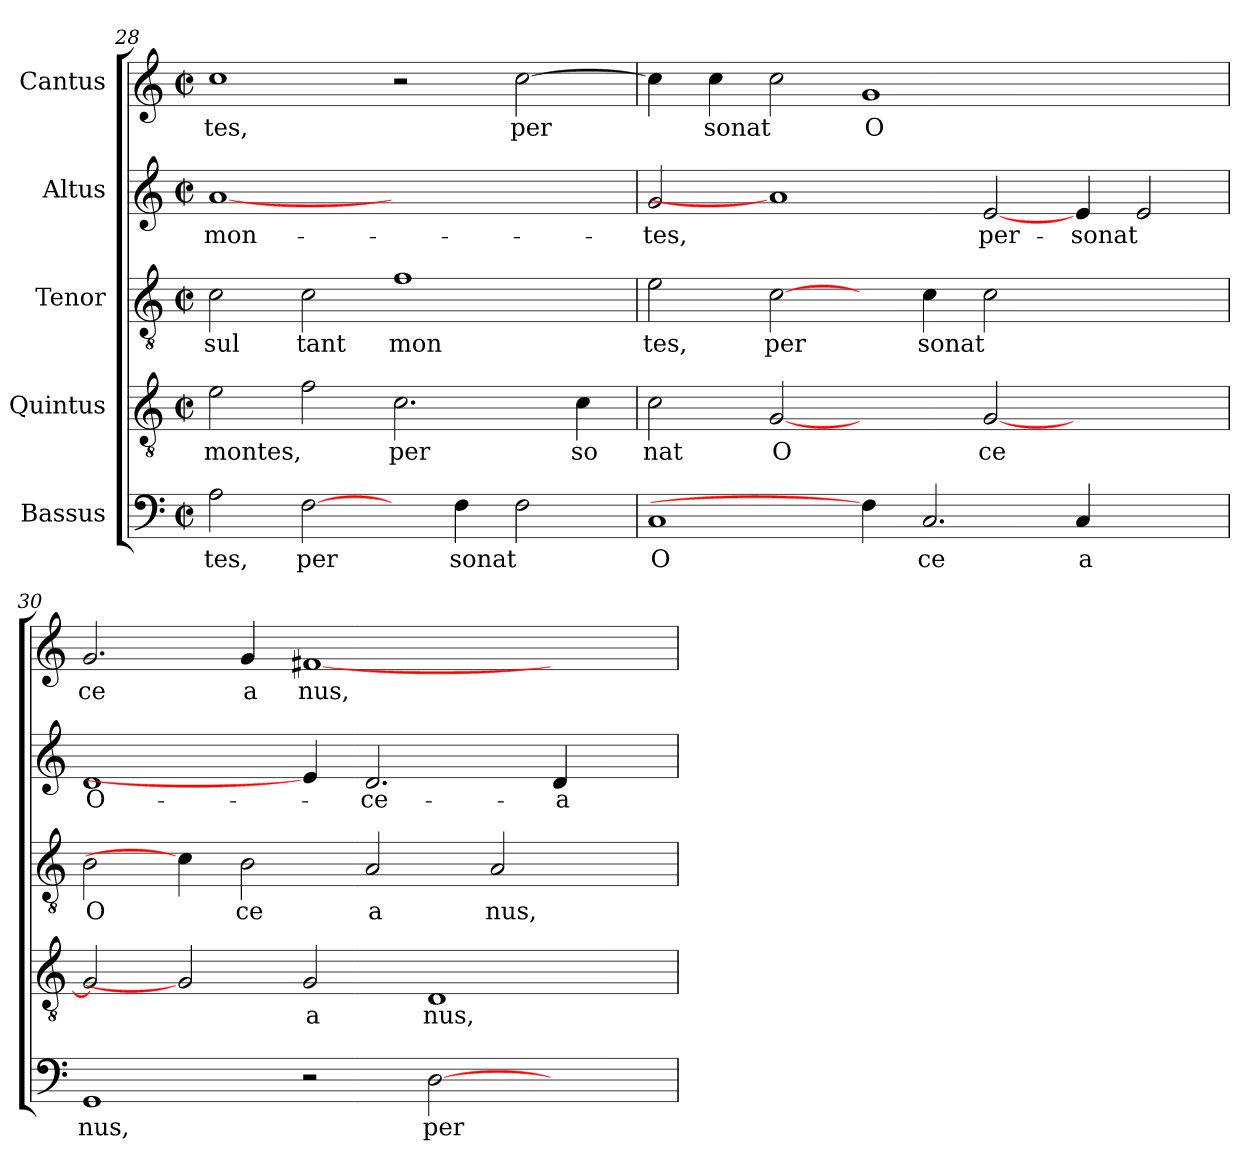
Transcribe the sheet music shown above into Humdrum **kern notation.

**kern	**text	**kern	**text	**kern	**text	**kern	**text	**kern	**text
*part5	*part5	*part4	*part4	*part3	*part3	*part2	*part2	*part1	*part1
*staff5	*staff5	*staff4	*staff4	*staff3	*staff3	*staff2	*staff2	*staff1	*staff1
*I"Bassus	*	*I"Quintus	*	*I"Tenor	*	*I"Altus	*	*I"Cantus	*
*clefF4	*	*clefGv2	*	*clefGv2	*	*clefG2	*	*clefG2	*
*M2/2	*	*M2/2	*	*M2/2	*	*M2/2	*	*M2/2	*
*met(c|)	*	*met(c|)	*	*met(c|)	*	*met(c|)	*	*met(c|)	*
=28	=28	=28	=28	=28	=28	=28	=28	=28	=28
!	!LO:LY:b:cj	!	!LO:LY:b:cj	!	!LO:LY:b:cj	!	!LO:LY:b:cj	!	!LO:LY:b:cj
2A\	tes,	2e\	montes,	2c\	sul	[1a	mon-	1cc	tes,
!	!LO:LY:b:cj	!	!	!	!LO:LY:b:cj	!	!	!	!
[2F\	per	2f\	.	2c\	tant	.	.	.	.
!	!	!	!LO:LY:b:cj	!	!LO:LY:b:cj	!	!	!	!
4ryy	.	2.c\	per	1f	mon	1ryy	.	2r	.
!	!LO:LY:b	!	!	!	!	!	!	!	!
4F\	sonat	.	.	.	.	.	.	.	.
!	!	!	!	!	!	!	!	!	!LO:LY:b
2F\	.	.	.	.	.	.	.	[>2cc\	per
!	!	!	!LO:LY:b:cj	!	!	!	!	!	!
.	.	4c\	so	.	.	.	.	.	.
=29	=29	=29	=29	=29	=29	=29	=29	=29	=29
!	!LO:LY:b:cj	!	!LO:LY:b:cj	!	!LO:LY:b:cj	!	!LO:LY:b:cj	!	!
1C	O	2c\	nat	2e\	tes,	2g/	-tes,	4cc\]	.
!	!	!	!	!	!	!	!	!	!LO:LY:b
.	.	.	.	.	.	.	.	4cc\	sonat
!	!	!	!LO:LY:b:cj	!	!LO:LY:b:cj	!	!	!	!
.	.	[2G	O	[2c\	per	1a]	.	2cc\	.
!	!	!	!	!	!	!	!	!	!LO:LY:b:cj
4F\]	.	2ryy	.	4ryy	.	.	.	1g	O
!	!LO:LY:b:cj	!	!	!	!LO:LY:b	!	!	!	!
2.C/	ce	.	.	4c\	sonat	.	.	.	.
!	!	!	!LO:LY:b:cj	!	!	!	!LO:LY:b:cj	!	!
.	.	[<2G/	ce	2c\	.	[2e/	per-	.	.
!	!LO:LY:b:cj	!	!	!	!	!	!LO:LY:b	!	!
4C/	a	2.ryy	.	2.ryy	.	4e/	-sonat	2.ryy	.
2ryy	.	.	.	.	.	2e/	.	.	.
=30	=30	=30	=30	=30	=30	=30	=30	=30	=30
!	!LO:LY:b:cj	!	!	!	!LO:LY:b:cj	!	!LO:LY:b:cj	!	!LO:LY:b:cj
1GG	nus,	2G/]	.	2B\	O	1d	O-	2.g/	ce
.	.	2G]	.	4c\]	.	.	.	.	.
!	!	!	!	!	!LO:LY:b:cj	!	!	!	!LO:LY:b:cj
.	.	.	.	2B\	ce	.	.	4g/	a
!	!	!	!LO:LY:b:cj	!	!	!	!	!	!LO:LY:b
2r	.	2G/	a	.	.	4e/]	.	[<1f#X	nus,
!	!	!	!	!	!LO:LY:b:cj	!	!LO:LY:b:cj	!	!
.	.	.	.	2A/	a	2.d/	-ce-	.	.
!	!LO:LY:b	!	!LO:LY:b:cj	!	!	!	!	!	!
[>2D\	per	1D	nus,	.	.	.	.	.	.
!	!	!	!	!	!LO:LY:b:cj	!	!	!	!
.	.	.	.	2A/	nus,	.	.	.	.
!	!	!	!	!	!	!	!LO:LY:b:cj	!	!
2ryy	.	.	.	.	.	4d/	-a-	2ryy	.
.	.	.	.	4ryy	.	4ryy	.	.	.
=	=	=	=	=	=	=	=	=	=
*-	*-	*-	*-	*-	*-	*-	*-	*-	*-
